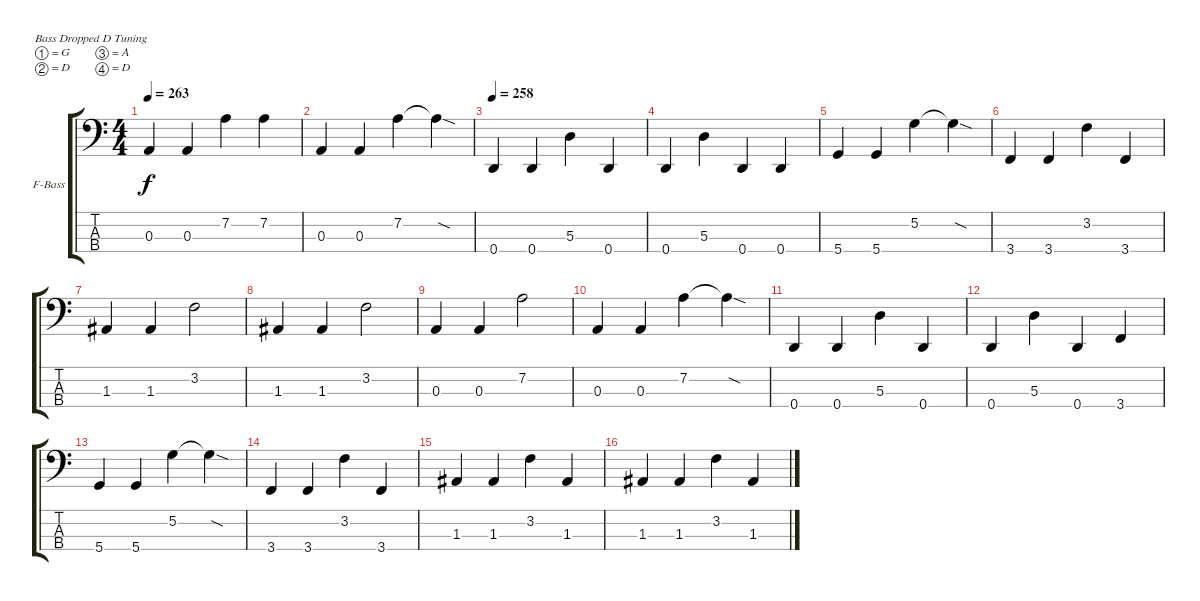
\bracketExtendMode groupsimilarinstruments
\firstSystemTrackNameOrientation horizontal
\otherSystemsTrackNameOrientation horizontal
\track ("Sean Malone" "F-Bass") {instrument fretlessbass}
\staff {score tabs}
\tuning (G2 D2 A1 D1)
\ts (4 4)
\tempo 263
\clef f4
\ks c
0.3.4{dy f} 0.3.4 7.2.4 7.2.4 |
0.3.4 0.3.4 7.2.4 7.2{sod t}.4 |
\tempo 258
0.4.4 0.4.4 5.3.4 0.4.4 |
0.4.4 5.3.4 0.4.4 0.4.4 |
5.4.4 5.4.4 5.2.4 5.2{sod t}.4 |
3.4.4 3.4.4 3.2.4 3.4.4 |
1.3.4 1.3.4 3.2.2 |
1.3.4 1.3.4 3.2.2 |
0.3.4 0.3.4 7.2.2 |
0.3.4 0.3.4 7.2.4 7.2{sod t}.4 |
0.4.4 0.4.4 5.3.4 0.4.4 |
0.4.4 5.3.4 0.4.4 3.4.4 |
5.4.4 5.4.4 5.2.4 5.2{sod t}.4 |
3.4.4 3.4.4 3.2.4 3.4.4 |
1.3.4 1.3.4 3.2.4 1.3.4 |
1.3.4 1.3.4 3.2.4 1.3.4
